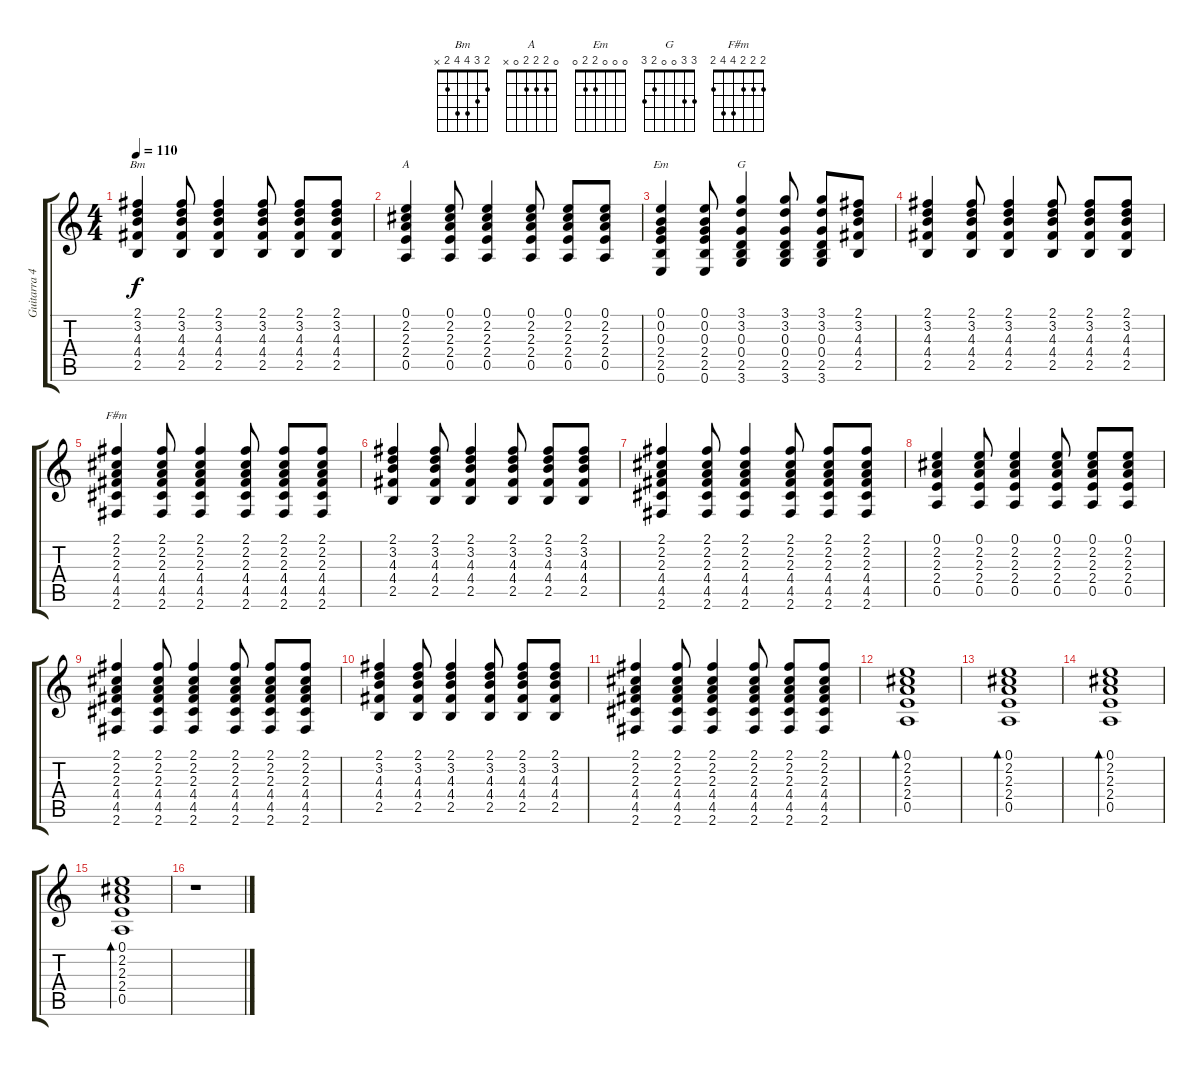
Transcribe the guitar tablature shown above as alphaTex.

\track ("Guitarra 4" "Guitarra 4") {instrument acousticguitarsteel}
\staff {score tabs}
\tuning (E4 B3 G3 D3 A2 E2) {hide}
\chord ("Bm" 2 3 4 4 2 x)
\chord ("A" 0 2 2 2 0 x)
\chord ("Em" 0 0 0 2 2 0)
\chord ("G" 3 3 0 0 2 3)
\chord ("F#m" 2 2 2 4 4 2)
\ts (4 4)
\tempo 110
\clef g2
\ks c
(2.1 3.2 4.3 4.4 2.5).4{ch "Bm" dy f} (2.1 3.2 4.3 4.4 2.5).8 (2.1 3.2 4.3 4.4 2.5).4 (2.1 3.2 4.3 4.4 2.5).8 (2.1 3.2 4.3 4.4 2.5).8 (2.1 3.2 4.3 4.4 2.5).8 |
(0.1 2.2 2.3 2.4 0.5).4{ch "A"} (0.1 2.2 2.3 2.4 0.5).8 (0.1 2.2 2.3 2.4 0.5).4 (0.1 2.2 2.3 2.4 0.5).8 (0.1 2.2 2.3 2.4 0.5).8 (0.1 2.2 2.3 2.4 0.5).8 |
(0.1 0.2 0.3 2.4 2.5 0.6).4{ch "Em"} (0.1 0.2 0.3 2.4 2.5 0.6).8 (3.1 3.2 0.3 0.4 2.5 3.6).4{ch "G"} (3.1 3.2 0.3 0.4 2.5 3.6).8 (3.1 3.2 0.3 0.4 2.5 3.6).8 (2.1 3.2 4.3 4.4 2.5).8 |
(2.1 3.2 4.3 4.4 2.5).4 (2.1 3.2 4.3 4.4 2.5).8 (2.1 3.2 4.3 4.4 2.5).4 (2.1 3.2 4.3 4.4 2.5).8 (2.1 3.2 4.3 4.4 2.5).8 (2.1 3.2 4.3 4.4 2.5).8 |
(2.1 2.2 2.3 4.4 4.5 2.6).4{ch "F#m"} (2.1 2.2 2.3 4.4 4.5 2.6).8 (2.1 2.2 2.3 4.4 4.5 2.6).4 (2.1 2.2 2.3 4.4 4.5 2.6).8 (2.1 2.2 2.3 4.4 4.5 2.6).8 (2.1 2.2 2.3 4.4 4.5 2.6).8 |
(2.1 3.2 4.3 4.4 2.5).4 (2.1 3.2 4.3 4.4 2.5).8 (2.1 3.2 4.3 4.4 2.5).4 (2.1 3.2 4.3 4.4 2.5).8 (2.1 3.2 4.3 4.4 2.5).8 (2.1 3.2 4.3 4.4 2.5).8 |
(2.1 2.2 2.3 4.4 4.5 2.6).4 (2.1 2.2 2.3 4.4 4.5 2.6).8 (2.1 2.2 2.3 4.4 4.5 2.6).4 (2.1 2.2 2.3 4.4 4.5 2.6).8 (2.1 2.2 2.3 4.4 4.5 2.6).8 (2.1 2.2 2.3 4.4 4.5 2.6).8 |
(0.1 2.2 2.3 2.4 0.5).4 (0.1 2.2 2.3 2.4 0.5).8 (0.1 2.2 2.3 2.4 0.5).4 (0.1 2.2 2.3 2.4 0.5).8 (0.1 2.2 2.3 2.4 0.5).8 (0.1 2.2 2.3 2.4 0.5).8 |
(2.1 2.2 2.3 4.4 4.5 2.6).4 (2.1 2.2 2.3 4.4 4.5 2.6).8 (2.1 2.2 2.3 4.4 4.5 2.6).4 (2.1 2.2 2.3 4.4 4.5 2.6).8 (2.1 2.2 2.3 4.4 4.5 2.6).8 (2.1 2.2 2.3 4.4 4.5 2.6).8 |
(2.1 3.2 4.3 4.4 2.5).4 (2.1 3.2 4.3 4.4 2.5).8 (2.1 3.2 4.3 4.4 2.5).4 (2.1 3.2 4.3 4.4 2.5).8 (2.1 3.2 4.3 4.4 2.5).8 (2.1 3.2 4.3 4.4 2.5).8 |
(2.1 2.2 2.3 4.4 4.5 2.6).4 (2.1 2.2 2.3 4.4 4.5 2.6).8 (2.1 2.2 2.3 4.4 4.5 2.6).4 (2.1 2.2 2.3 4.4 4.5 2.6).8 (2.1 2.2 2.3 4.4 4.5 2.6).8 (2.1 2.2 2.3 4.4 4.5 2.6).8 |
(0.1 2.2 2.3 2.4 0.5).1{bd 240} |
(0.1 2.2 2.3 2.4 0.5).1{bd 240} |
(0.1 2.2 2.3 2.4 0.5).1{bd 240} |
(0.1 2.2 2.3 2.4 0.5).1{bd 240} |
r.1
